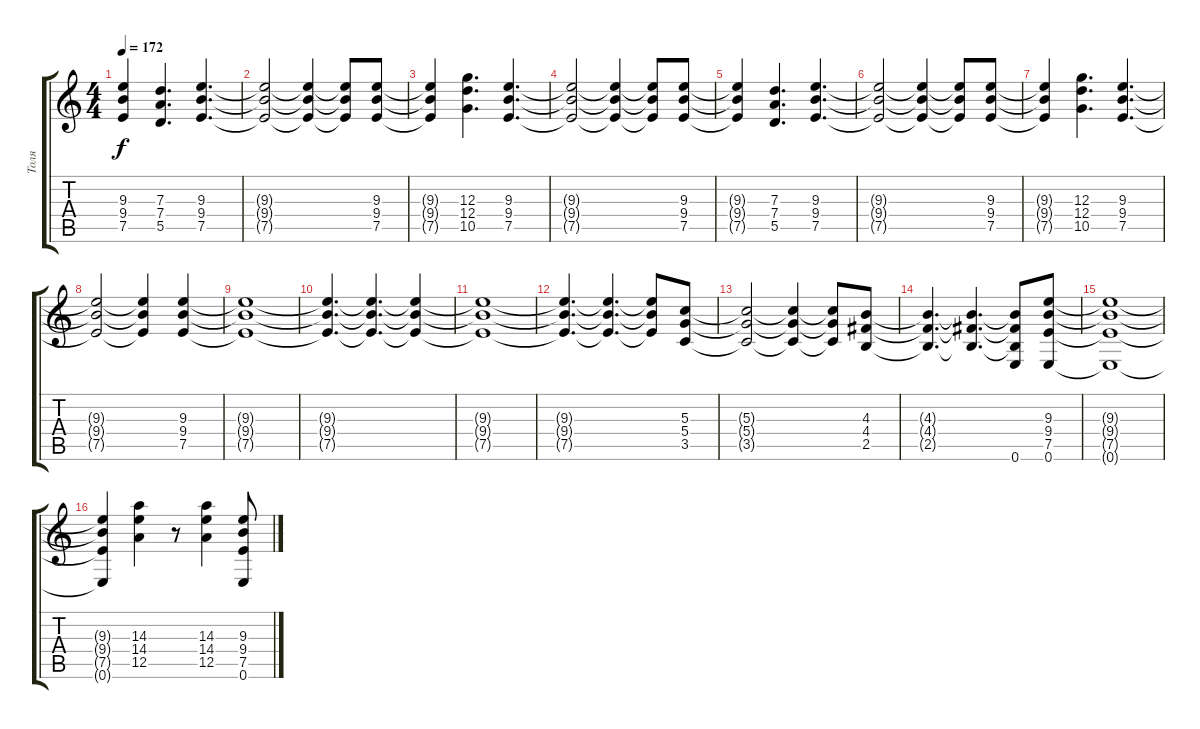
\track ("Толя" "Толя") {instrument distortionguitar}
\staff {score tabs}
\tuning (E4 B3 G3 D3 A2 E2) {hide}
\ts (4 4)
\tempo 172
\clef g2
\ks c
(9.3{t} 9.4{t} 7.5{t}).4{dy f} (7.3 7.4 5.5).4{d} (9.3 9.4 7.5).4{d} |
(9.3{t} 9.4{t} 7.5{t}).2 (9.3{t} 9.4{t} 7.5{t}).4 (9.3{t} 9.4{t} 7.5{t}).8 (9.3 9.4 7.5).8 |
(9.3{t} 9.4{t} 7.5{t}).4 (12.3 12.4 10.5).4{d} (9.3 9.4 7.5).4{d} |
(9.3{t} 9.4{t} 7.5{t}).2 (9.3{t} 9.4{t} 7.5{t}).4 (9.3{t} 9.4{t} 7.5{t}).8 (9.3 9.4 7.5).8 |
(9.3{t} 9.4{t} 7.5{t}).4 (7.3 7.4 5.5).4{d} (9.3 9.4 7.5).4{d} |
(9.3{t} 9.4{t} 7.5{t}).2 (9.3{t} 9.4{t} 7.5{t}).4 (9.3{t} 9.4{t} 7.5{t}).8 (9.3 9.4 7.5).8 |
(9.3{t} 9.4{t} 7.5{t}).4 (12.3 12.4 10.5).4{d} (9.3 9.4 7.5).4{d} |
(9.3{t} 9.4{t} 7.5{t}).2 (9.3{t} 9.4{t} 7.5{t}).4 (9.3 9.4 7.5).4 |
(9.3{t} 9.4{t} 7.5{t}).1 |
(9.3{t} 9.4{t} 7.5{t}).4{d} (9.3{t} 9.4{t} 7.5{t}).4{d} (9.3{t} 9.4{t} 7.5{t}).4 |
(9.3{t} 9.4{t} 7.5{t}).1 |
(9.3{t} 9.4{t} 7.5{t}).4{d} (9.3{t} 9.4{t} 7.5{t}).4{d} (9.3{t} 9.4{t} 7.5{t}).8 (5.3 5.4 3.5).8 |
(5.3{t} 5.4{t} 3.5{t}).2 (5.3{t} 5.4{t} 3.5{t}).4 (5.3{t} 5.4{t} 3.5{t}).8 (4.3 4.4 2.5).8 |
(4.3{t} 4.4{t} 2.5{t}).4{d} (4.3{t} 4.4{t} 2.5{t}).4{d} (4.3{t} 4.4{t} 2.5{t} 0.6).8 (9.3 9.4 7.5 0.6).8 |
(9.3{t} 9.4{t} 7.5{t} 0.6{t}).1 |
(9.3{t} 9.4{t} 7.5{t} 0.6{t}).4 (14.3 14.4 12.5).4 r.8 (14.3 14.4 12.5).4 (9.3 9.4 7.5 0.6).8
